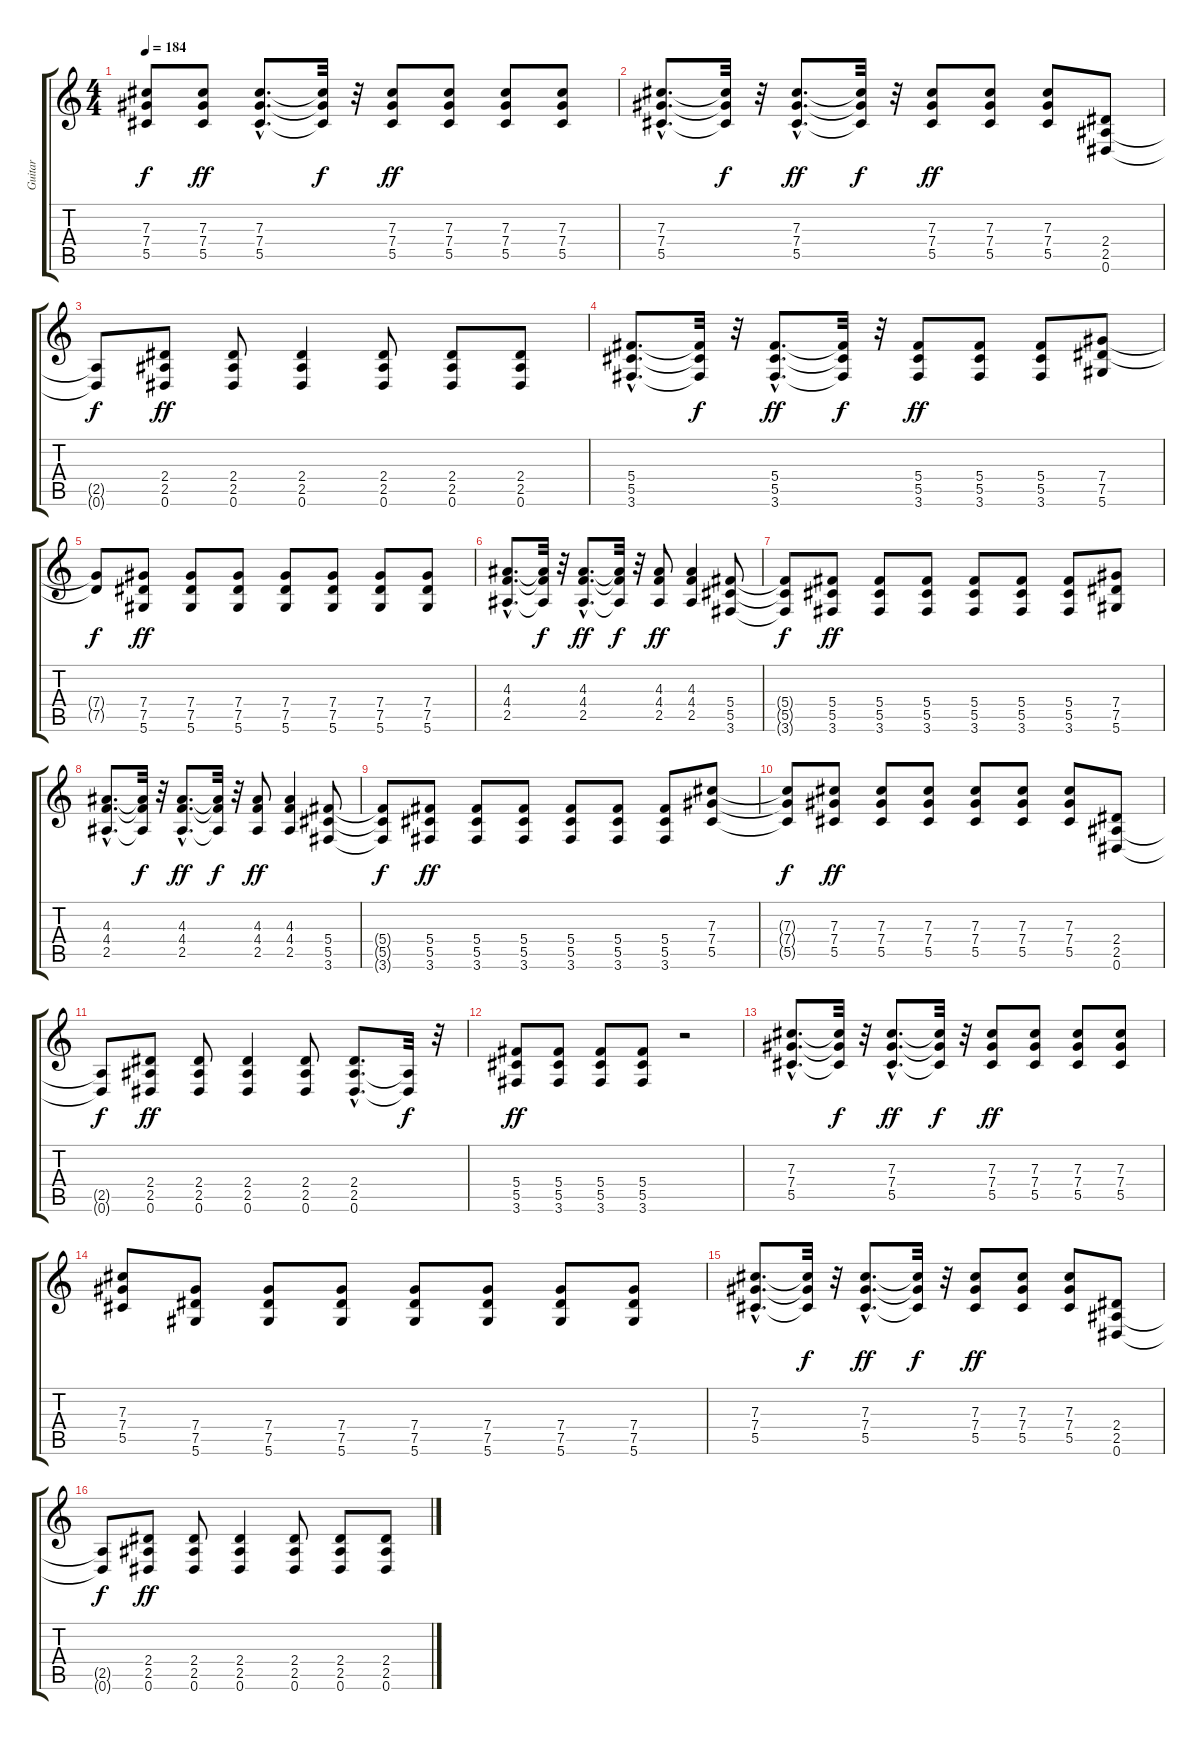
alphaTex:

\track ("Guitar" "Guitar") {instrument distortionguitar}
\staff {score tabs}
\tuning (Eb4 Bb3 Gb3 Db3 Ab2 Eb2) {hide}
\ts (4 4)
\tempo 184
\clef g2
\ks c
(7.3{t} 7.4{t} 5.5{t}).8{dy f} (7.3 7.4 5.5).8{dy ff} (7.3{hac} 7.4{hac} 5.5{hac}).8{d} (7.3{t} 7.4{t} 5.5{t}).32{dy f} r.32 (7.3 7.4 5.5).8{dy ff} (7.3 7.4 5.5).8 (7.3 7.4 5.5).8 (7.3 7.4 5.5).8 |
(7.3{hac} 7.4{hac} 5.5{hac}).8{d} (7.3{t} 7.4{t} 5.5{t}).32{dy f} r.32 (7.3{hac} 7.4{hac} 5.5{hac}).8{d dy ff} (7.3{t} 7.4{t} 5.5{t}).32{dy f} r.32 (7.3 7.4 5.5).8{dy ff} (7.3 7.4 5.5).8 (7.3 7.4 5.5).8 (2.4 2.5 0.6).8 |
(2.5{t} 0.6{t}).8{dy f} (2.4 2.5 0.6).8{dy ff} (2.4 2.5 0.6).8 (2.4 2.5 0.6).4 (2.4 2.5 0.6).8 (2.4 2.5 0.6).8 (2.4 2.5 0.6).8 |
(5.4{hac} 5.5{hac} 3.6{hac}).8{d} (5.4{t} 5.5{t} 3.6{t}).32{dy f} r.32 (5.4{hac} 5.5{hac} 3.6{hac}).8{d dy ff} (5.4{t} 5.5{t} 3.6{t}).32{dy f} r.32 (5.4 5.5 3.6).8{dy ff} (5.4 5.5 3.6).8 (5.4 5.5 3.6).8 (7.4 7.5 5.6).8 |
(7.4{t} 7.5{t}).8{dy f} (7.4 7.5 5.6).8{dy ff} (7.4 7.5 5.6).8 (7.4 7.5 5.6).8 (7.4 7.5 5.6).8 (7.4 7.5 5.6).8 (7.4 7.5 5.6).8 (7.4 7.5 5.6).8 |
(4.3{hac} 4.4{hac} 2.5{hac}).8{d} (4.3{t} 4.4{t} 2.5{t}).32{dy f} r.32 (4.3{hac} 4.4{hac} 2.5{hac}).8{d dy ff} (4.3{t} 4.4{t} 2.5{t}).32{dy f} r.32 (4.3 4.4 2.5).8{dy ff} (4.3 4.4 2.5).4 (5.4 5.5 3.6).8 |
(5.4{t} 5.5{t} 3.6{t}).8{dy f} (5.4 5.5 3.6).8{dy ff} (5.4 5.5 3.6).8 (5.4 5.5 3.6).8 (5.4 5.5 3.6).8 (5.4 5.5 3.6).8 (5.4 5.5 3.6).8 (7.4 7.5 5.6).8 |
(4.3{hac} 4.4{hac} 2.5{hac}).8{d} (4.3{t} 4.4{t} 2.5{t}).32{dy f} r.32 (4.3{hac} 4.4{hac} 2.5{hac}).8{d dy ff} (4.3{t} 4.4{t} 2.5{t}).32{dy f} r.32 (4.3 4.4 2.5).8{dy ff} (4.3 4.4 2.5).4 (5.4 5.5 3.6).8 |
(5.4{t} 5.5{t} 3.6{t}).8{dy f} (5.4 5.5 3.6).8{dy ff} (5.4 5.5 3.6).8 (5.4 5.5 3.6).8 (5.4 5.5 3.6).8 (5.4 5.5 3.6).8 (5.4 5.5 3.6).8 (7.3 7.4 5.5).8 |
(7.3{t} 7.4{t} 5.5{t}).8{dy f} (7.3 7.4 5.5).8{dy ff} (7.3 7.4 5.5).8 (7.3 7.4 5.5).8 (7.3 7.4 5.5).8 (7.3 7.4 5.5).8 (7.3 7.4 5.5).8 (2.4 2.5 0.6).8 |
(2.5{t} 0.6{t}).8{dy f} (2.4 2.5 0.6).8{dy ff} (2.4 2.5 0.6).8 (2.4 2.5 0.6).4 (2.4 2.5 0.6).8 (2.4{hac} 2.5{hac} 0.6{hac}).8{d} (2.5{t} 0.6{t}).32{dy f} r.32 |
(5.4 5.5 3.6).8{dy ff} (5.4 5.5 3.6).8 (5.4 5.5 3.6).8 (5.4 5.5 3.6).8 r.2 |
(7.3{hac} 7.4{hac} 5.5{hac}).8{d} (7.3{t} 7.4{t} 5.5{t}).32{dy f} r.32 (7.3{hac} 7.4{hac} 5.5{hac}).8{d dy ff} (7.3{t} 7.4{t} 5.5{t}).32{dy f} r.32 (7.3 7.4 5.5).8{dy ff} (7.3 7.4 5.5).8 (7.3 7.4 5.5).8 (7.3 7.4 5.5).8 |
(7.3 7.4 5.5).8 (7.4 7.5 5.6).8 (7.4 7.5 5.6).8 (7.4 7.5 5.6).8 (7.4 7.5 5.6).8 (7.4 7.5 5.6).8 (7.4 7.5 5.6).8 (7.4 7.5 5.6).8 |
(7.3{hac} 7.4{hac} 5.5{hac}).8{d} (7.3{t} 7.4{t} 5.5{t}).32{dy f} r.32 (7.3{hac} 7.4{hac} 5.5{hac}).8{d dy ff} (7.3{t} 7.4{t} 5.5{t}).32{dy f} r.32 (7.3 7.4 5.5).8{dy ff} (7.3 7.4 5.5).8 (7.3 7.4 5.5).8 (2.4 2.5 0.6).8 |
(2.5{t} 0.6{t}).8{dy f} (2.4 2.5 0.6).8{dy ff} (2.4 2.5 0.6).8 (2.4 2.5 0.6).4 (2.4 2.5 0.6).8 (2.4 2.5 0.6).8 (2.4 2.5 0.6).8
